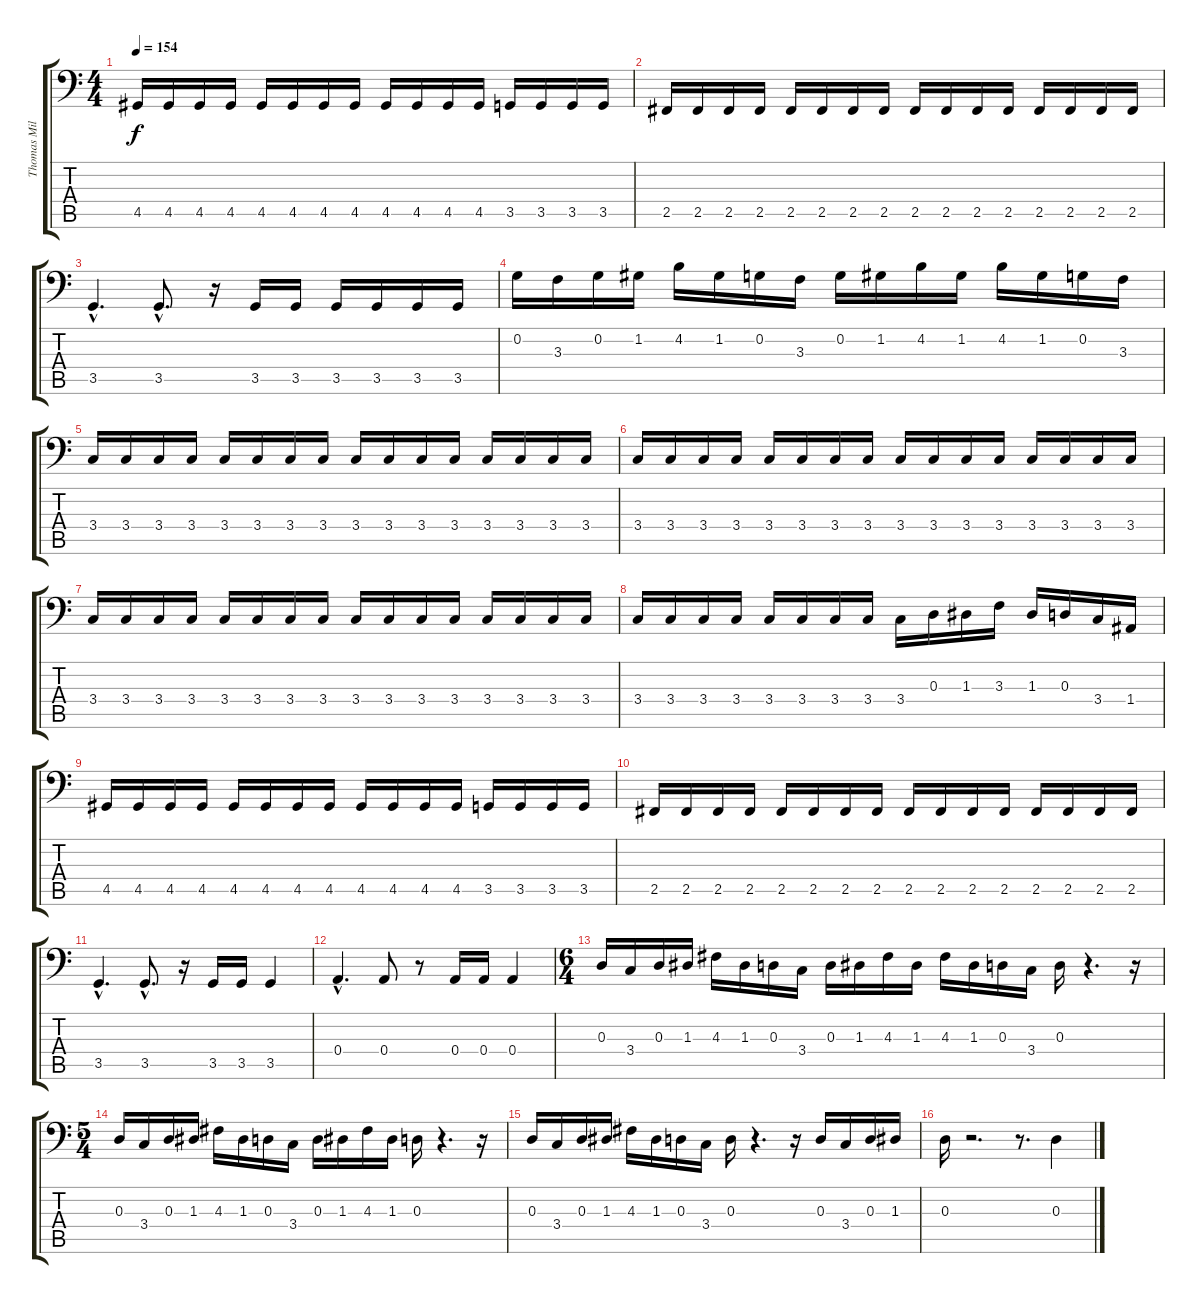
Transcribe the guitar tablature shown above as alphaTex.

\track ("Thomas Miller" "Thomas Mil") {instrument electricbassfinger}
\staff {score tabs}
\tuning (C3 G2 D2 A1 E1 B0) {hide}
\ts (4 4)
\tempo 154
\clef f4
\ks c
4.5.16{dy f} 4.5.16 4.5.16 4.5.16 4.5.16 4.5.16 4.5.16 4.5.16 4.5.16 4.5.16 4.5.16 4.5.16 3.5.16 3.5.16 3.5.16 3.5.16 |
2.5.16 2.5.16 2.5.16 2.5.16 2.5.16 2.5.16 2.5.16 2.5.16 2.5.16 2.5.16 2.5.16 2.5.16 2.5.16 2.5.16 2.5.16 2.5.16 |
3.5{hac}.4{d} 3.5{hac}.8{d} r.16 3.5.16 3.5.16 3.5.16 3.5.16 3.5.16 3.5.16 |
0.2.16 3.3.16 0.2.16 1.2.16 4.2.16 1.2.16 0.2.16 3.3.16 0.2.16 1.2.16 4.2.16 1.2.16 4.2.16 1.2.16 0.2.16 3.3.16 |
3.4.16 3.4.16 3.4.16 3.4.16 3.4.16 3.4.16 3.4.16 3.4.16 3.4.16 3.4.16 3.4.16 3.4.16 3.4.16 3.4.16 3.4.16 3.4.16 |
3.4.16 3.4.16 3.4.16 3.4.16 3.4.16 3.4.16 3.4.16 3.4.16 3.4.16 3.4.16 3.4.16 3.4.16 3.4.16 3.4.16 3.4.16 3.4.16 |
3.4.16 3.4.16 3.4.16 3.4.16 3.4.16 3.4.16 3.4.16 3.4.16 3.4.16 3.4.16 3.4.16 3.4.16 3.4.16 3.4.16 3.4.16 3.4.16 |
3.4.16 3.4.16 3.4.16 3.4.16 3.4.16 3.4.16 3.4.16 3.4.16 3.4.16 0.3.16 1.3.16 3.3.16 1.3.16 0.3.16 3.4.16 1.4.16 |
4.5.16 4.5.16 4.5.16 4.5.16 4.5.16 4.5.16 4.5.16 4.5.16 4.5.16 4.5.16 4.5.16 4.5.16 3.5.16 3.5.16 3.5.16 3.5.16 |
2.5.16 2.5.16 2.5.16 2.5.16 2.5.16 2.5.16 2.5.16 2.5.16 2.5.16 2.5.16 2.5.16 2.5.16 2.5.16 2.5.16 2.5.16 2.5.16 |
3.5{hac}.4{d} 3.5{hac}.8{d} r.16 3.5.16 3.5.16 3.5.4 |
0.4{hac}.4{d} 0.4.8 r.8 0.4.16 0.4.16 0.4.4 |
\ts (6 4)
0.3.16 3.4.16 0.3.16 1.3.16 4.3.16 1.3.16 0.3.16 3.4.16 0.3.16 1.3.16 4.3.16 1.3.16 4.3.16 1.3.16 0.3.16 3.4.16 0.3.16 r.4{d} r.16 |
\ts (5 4)
0.3.16 3.4.16 0.3.16 1.3.16 4.3.16 1.3.16 0.3.16 3.4.16 0.3.16 1.3.16 4.3.16 1.3.16 0.3.16 r.4{d} r.16 |
0.3.16 3.4.16 0.3.16 1.3.16 4.3.16 1.3.16 0.3.16 3.4.16 0.3.16 r.4{d} r.16 0.3.16 3.4.16 0.3.16 1.3.16 |
0.3.16 r.2{d} r.8{d} 0.3.4
